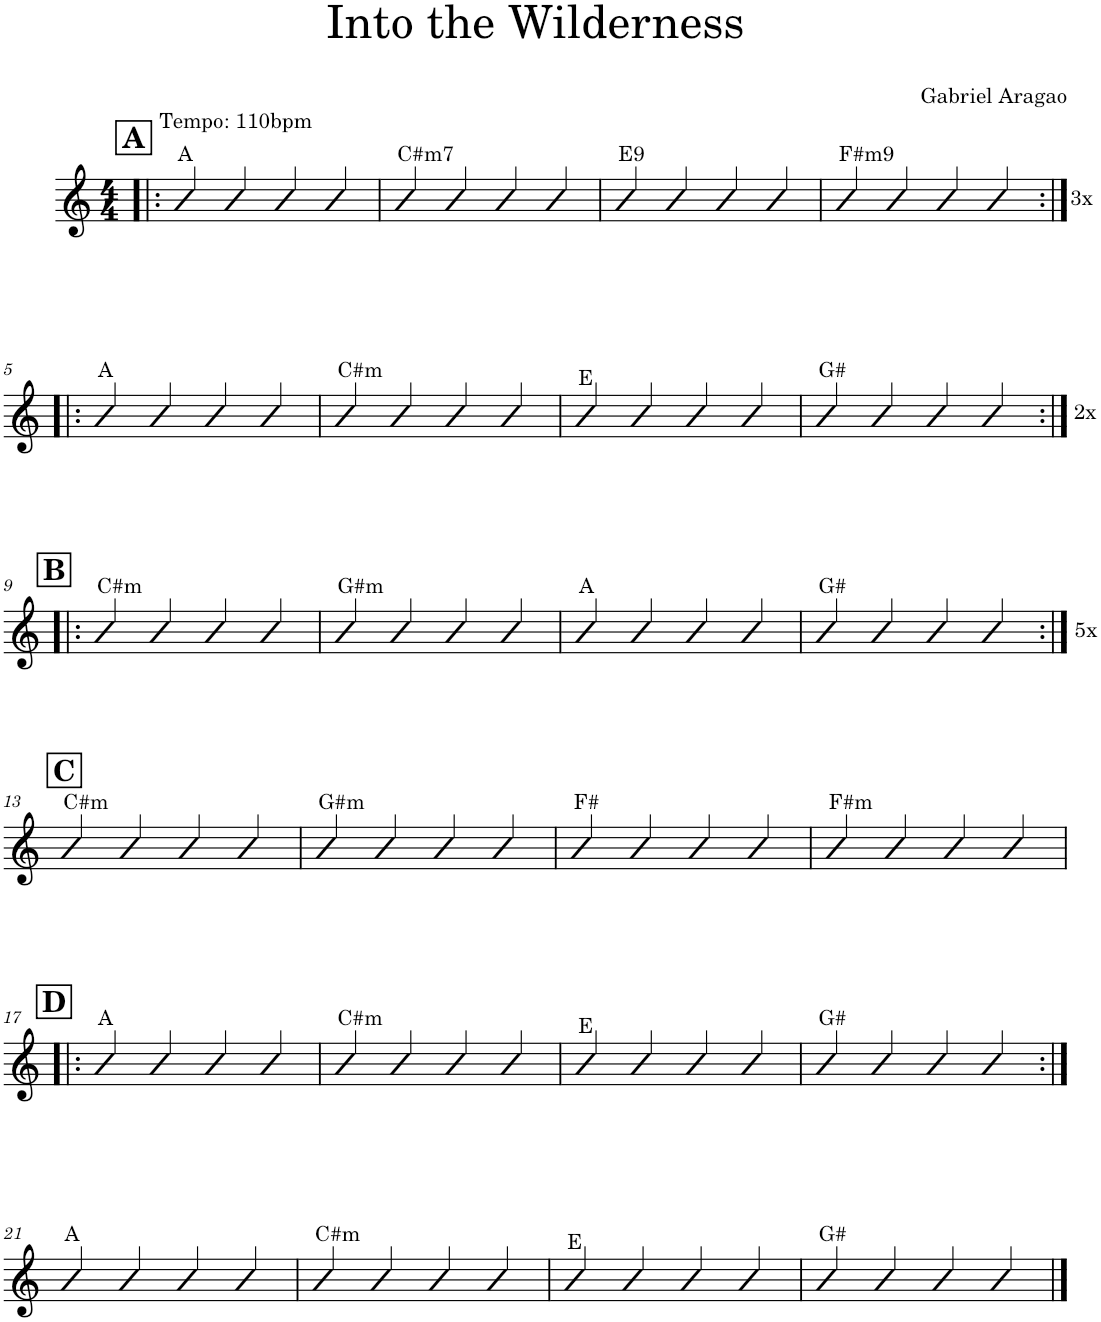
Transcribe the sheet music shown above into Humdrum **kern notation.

**kern
*part1
*staff1
*I"Piano
*I'Pno.
*clefG2
*k[]
*M4/4
!!LO:REH:place=s1:a:B:cj:fs=14:t=A
=1!|:
!LO:TX:a:t=A
4g/
!LO:TX:a:t=Tempo&colon; 110bpm
4g/
4g/
4g/
=2
!LO:TX:a:t=C#m7
4g/
4g/
4g/
4g/
=3
!LO:TX:a:t=E9
4g/
4g/
4g/
4g/
=4
!LO:TX:a:t=F#m9
4g/
4g/
4g/
!LO:TX:a:t=3x
4g/
!!LO:LB:g=z
=5:|!|:
!LO:TX:a:t=A
4g/
4g/
4g/
4g/
=6
!LO:TX:a:t=C#m
4g/
4g/
4g/
4g/
=7
!LO:TX:a:t=E
4g/
4g/
4g/
4g/
=8
!LO:TX:a:t=G#
4g/
4g/
4g/
!LO:TX:a:t=2x
4g/
!!LO:LB:g=z
!!LO:REH:place=s1:a:B:cj:fs=14:t=B
=9:|!|:
!LO:TX:a:t=C#m
4g/
4g/
4g/
4g/
=10
!LO:TX:a:t=G#m
4g/
4g/
4g/
4g/
=11
!LO:TX:a:t=A
4g/
4g/
4g/
4g/
=12
!LO:TX:a:t=G#
4g/
4g/
4g/
!LO:TX:a:t=5x
4g/
!!LO:LB:g=z
!!LO:REH:place=s1:a:B:cj:fs=14:t=C
=13:|!
!LO:TX:a:t=C#m
4g/
4g/
4g/
4g/
=14
!LO:TX:a:t=G#m
4g/
4g/
4g/
4g/
=15
!LO:TX:a:t=F#
4g/
4g/
4g/
4g/
=16
!LO:TX:a:t=F#m
4g/
4g/
4g/
4g/
!!LO:LB:g=z
!!LO:REH:place=s1:a:B:cj:fs=14:t=D
=17!|:
!LO:TX:a:t=A
4g/
4g/
4g/
4g/
=18
!LO:TX:a:t=C#m
4g/
4g/
4g/
4g/
=19
!LO:TX:a:t=E
4g/
4g/
4g/
4g/
=20
!LO:TX:a:t=G#
4g/
4g/
4g/
4g/
!!LO:LB:g=z
=21:|!
!LO:TX:a:t=A
4g/
4g/
4g/
4g/
=22
!LO:TX:a:t=C#m
4g/
4g/
4g/
4g/
=23
!LO:TX:a:t=E
4g/
4g/
4g/
4g/
=24
!LO:TX:a:t=G#
4g/
4g/
4g/
4g/
==
*-
